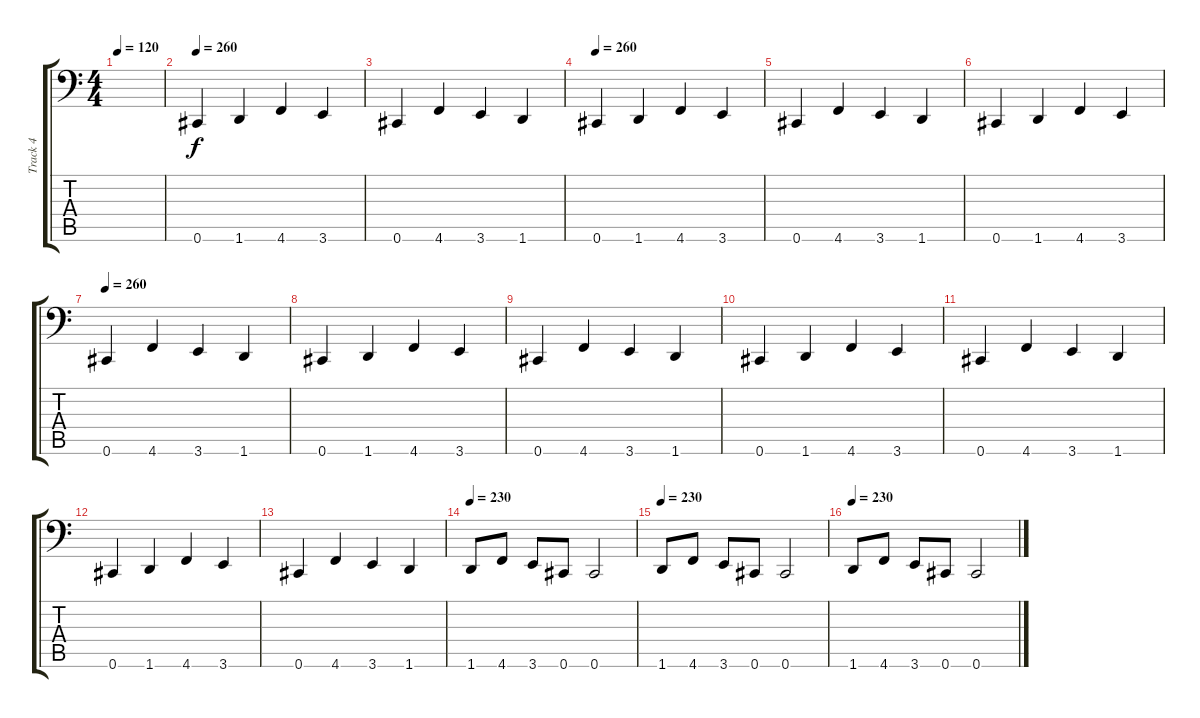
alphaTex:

\track ("Track 4" "Track 4") {instrument fretlessbass}
\staff {score tabs}
\tuning (Db3 Ab2 E2 B1 Gb1 Db1) {hide}
\ts (4 4)
\tempo 120
\clef f4
\ks c
|
\tempo 260
0.6.4 1.6.4 4.6.4 3.6.4 |
0.6.4 4.6.4 3.6.4 1.6.4 |
\tempo 260
0.6.4 1.6.4 4.6.4 3.6.4 |
0.6.4 4.6.4 3.6.4 1.6.4 |
0.6.4 1.6.4 4.6.4 3.6.4 |
\tempo 260
0.6.4 4.6.4 3.6.4 1.6.4 |
0.6.4 1.6.4 4.6.4 3.6.4 |
0.6.4 4.6.4 3.6.4 1.6.4 |
0.6.4 1.6.4 4.6.4 3.6.4 |
0.6.4 4.6.4 3.6.4 1.6.4 |
0.6.4 1.6.4 4.6.4 3.6.4 |
0.6.4 4.6.4 3.6.4 1.6.4 |
\tempo 230
1.6.8 4.6.8 3.6.8 0.6.8 0.6.2 |
\tempo 230
1.6.8 4.6.8 3.6.8 0.6.8 0.6.2 |
\tempo 230
1.6.8 4.6.8 3.6.8 0.6.8 0.6.2
